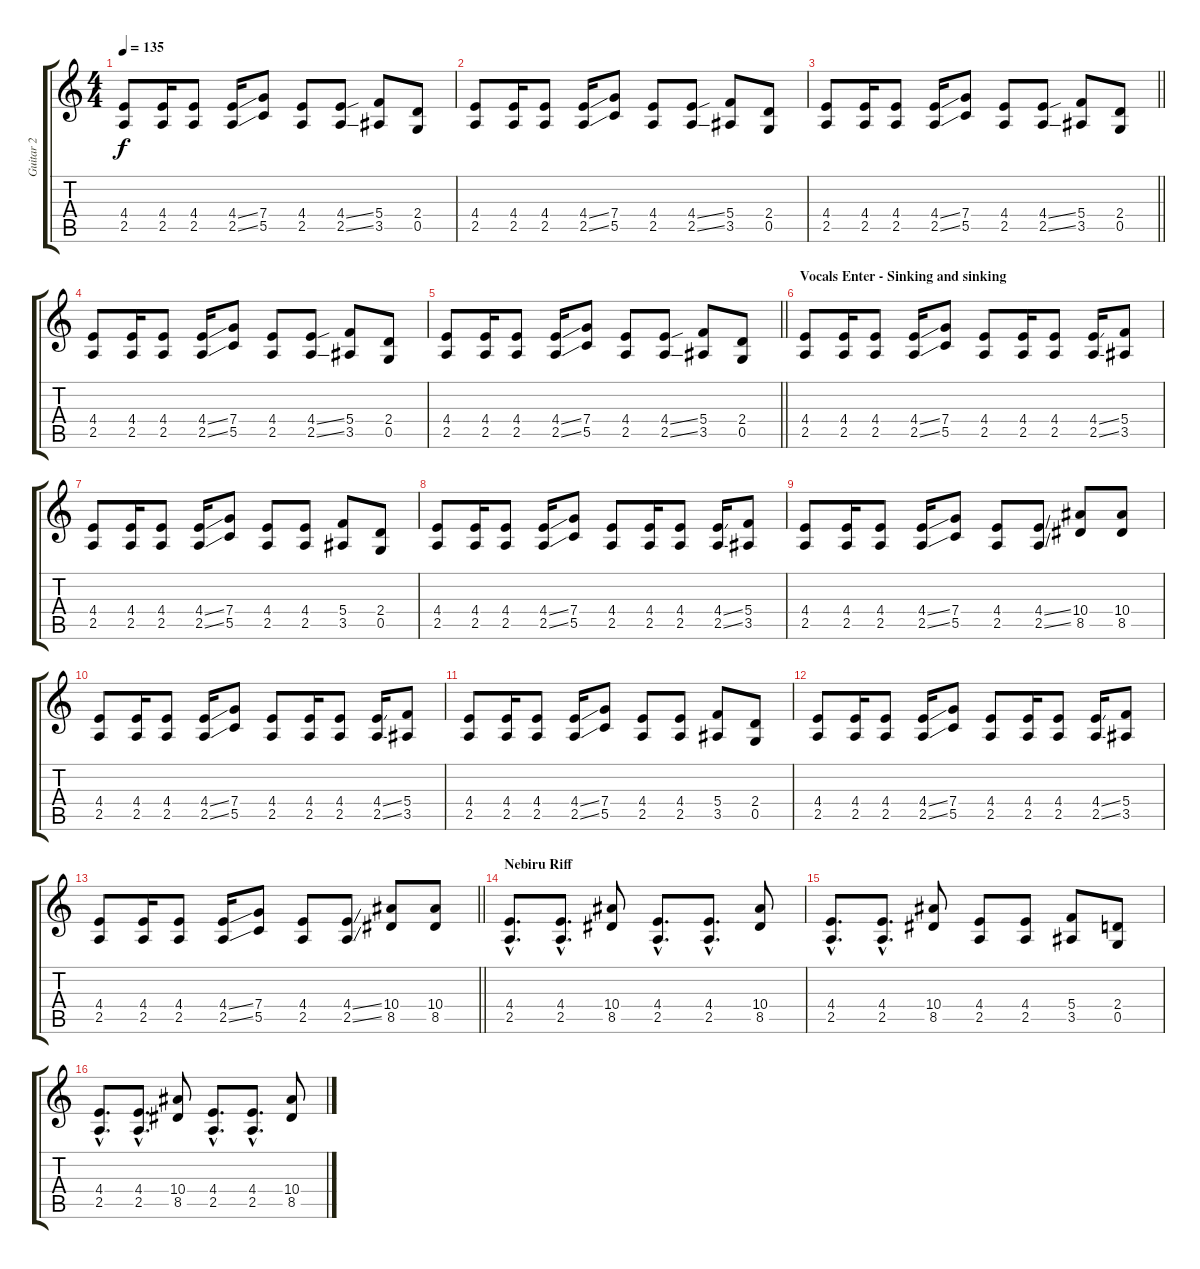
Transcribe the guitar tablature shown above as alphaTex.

\track ("Guitar 2" "Guitar 2") {instrument distortionguitar}
\staff {score tabs}
\tuning (D4 A3 F3 C3 G2 D2) {hide}
\ts (4 4)
\tempo 135
\clef g2
\ks c
(4.4 2.5).8{dy f} (4.4 2.5).16 (4.4 2.5).8 (4.4{ss} 2.5{ss}).16 (7.4 5.5).8 (4.4 2.5).8 (4.4{ss} 2.5{ss}).8 (5.4 3.5).8 (2.4 0.5).8 |
(4.4 2.5).8 (4.4 2.5).16 (4.4 2.5).8 (4.4{ss} 2.5{ss}).16 (7.4 5.5).8 (4.4 2.5).8 (4.4{ss} 2.5{ss}).8 (5.4 3.5).8 (2.4 0.5).8 |
\barLineRight lightlight
(4.4 2.5).8 (4.4 2.5).16 (4.4 2.5).8 (4.4{ss} 2.5{ss}).16 (7.4 5.5).8 (4.4 2.5).8 (4.4{ss} 2.5{ss}).8 (5.4 3.5).8 (2.4 0.5).8 |
\section ("" "")
(4.4 2.5).8 (4.4 2.5).16 (4.4 2.5).8 (4.4{ss} 2.5{ss}).16 (7.4 5.5).8 (4.4 2.5).8 (4.4{ss} 2.5{ss}).8 (5.4 3.5).8 (2.4 0.5).8 |
\barLineRight lightlight
(4.4 2.5).8 (4.4 2.5).16 (4.4 2.5).8 (4.4{ss} 2.5{ss}).16 (7.4 5.5).8 (4.4 2.5).8 (4.4{ss} 2.5{ss}).8 (5.4 3.5).8 (2.4 0.5).8 |
\section ("" "Vocals Enter - Sinking and sinking")
(4.4 2.5).8 (4.4 2.5).16 (4.4 2.5).8 (4.4{ss} 2.5{ss}).16 (7.4 5.5).8 (4.4 2.5).8 (4.4 2.5).16 (4.4 2.5).8 (4.4{ss} 2.5{ss}).16 (5.4 3.5).8 |
(4.4 2.5).8 (4.4 2.5).16 (4.4 2.5).8 (4.4{ss} 2.5{ss}).16 (7.4 5.5).8 (4.4 2.5).8 (4.4 2.5).8 (5.4 3.5).8 (2.4 0.5).8 |
(4.4 2.5).8 (4.4 2.5).16 (4.4 2.5).8 (4.4{ss} 2.5{ss}).16 (7.4 5.5).8 (4.4 2.5).8 (4.4 2.5).16 (4.4 2.5).8 (4.4{ss} 2.5{ss}).16 (5.4 3.5).8 |
(4.4 2.5).8 (4.4 2.5).16 (4.4 2.5).8 (4.4{ss} 2.5{ss}).16 (7.4 5.5).8 (4.4 2.5).8 (4.4{ss} 2.5{ss}).8 (10.4 8.5).8 (10.4 8.5).8 |
(4.4 2.5).8 (4.4 2.5).16 (4.4 2.5).8 (4.4{ss} 2.5{ss}).16 (7.4 5.5).8 (4.4 2.5).8 (4.4 2.5).16 (4.4 2.5).8 (4.4{ss} 2.5{ss}).16 (5.4 3.5).8 |
(4.4 2.5).8 (4.4 2.5).16 (4.4 2.5).8 (4.4{ss} 2.5{ss}).16 (7.4 5.5).8 (4.4 2.5).8 (4.4 2.5).8 (5.4 3.5).8 (2.4 0.5).8 |
(4.4 2.5).8 (4.4 2.5).16 (4.4 2.5).8 (4.4{ss} 2.5{ss}).16 (7.4 5.5).8 (4.4 2.5).8 (4.4 2.5).16 (4.4 2.5).8 (4.4{ss} 2.5{ss}).16 (5.4 3.5).8 |
\barLineRight lightlight
(4.4 2.5).8 (4.4 2.5).16 (4.4 2.5).8 (4.4{ss} 2.5{ss}).16 (7.4 5.5).8 (4.4 2.5).8 (4.4{ss} 2.5{ss}).8 (10.4 8.5).8 (10.4 8.5).8 |
\section ("" "Nebiru Riff")
(4.4{hac} 2.5{hac}).8{d} (4.4{hac} 2.5{hac}).8{d} (10.4 8.5).8 (4.4{hac} 2.5{hac}).8{d} (4.4{hac} 2.5{hac}).8{d} (10.4 8.5).8 |
(4.4{hac} 2.5{hac}).8{d} (4.4{hac} 2.5{hac}).8{d} (10.4 8.5).8 (4.4 2.5).8 (4.4 2.5).8 (5.4 3.5).8 (2.4 0.5).8 |
(4.4{hac} 2.5{hac}).8{d} (4.4{hac} 2.5{hac}).8{d} (10.4 8.5).8 (4.4{hac} 2.5{hac}).8{d} (4.4{hac} 2.5{hac}).8{d} (10.4 8.5).8
